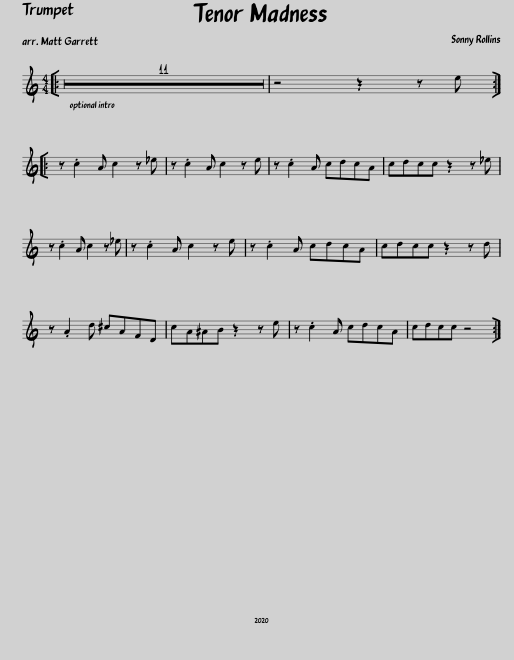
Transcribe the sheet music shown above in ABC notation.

X:1
L:1/8
M:4/4
I:linebreak $
K:none
V:1 treble transpose=-2
V:1
[K:C]|: z8 | z8 | z8 | z8 | z8 | %5
 z8 | z8 | z8 | z8 | z8 | %10
 z8 | z4 z2 z e ::$ z .c2 A c2 z _e | z .c2 A c2 z e | z .c2 A cdcA | %15
 cdcc z2 z _e |$ z .c2 A c2 z _e | z .c2 A c2 z e | z .c2 A cdcA | cdcc z2 z d |$ %20
 z .A2 d ^cAFD | cA^AB z2 z e | z .c2 A cdcA | cdcc z4 :| %24
